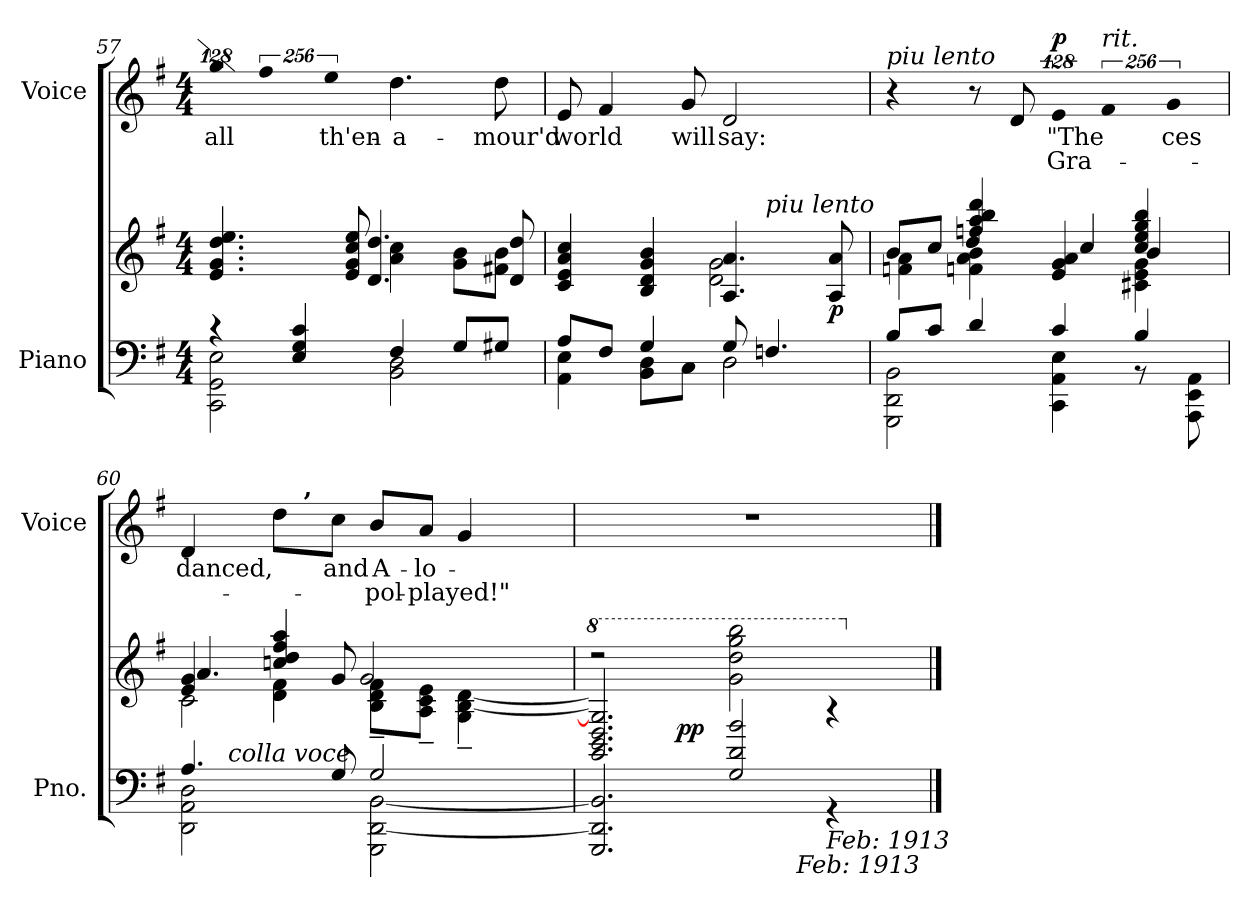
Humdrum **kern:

**kern	**kern	**dynam	**kern	**text	**text	**dynam
*part2	*part2	*part2	*part1	*part1	*part1	*part1
*staff3	*staff2	*staff2/3	*staff1	*staff1	*staff1	*staff1
*I"Piano	*	*	*I"Voice	*	*	*
*I'Pno.	*	*	*I'Voice	*	*	*
*clefF4	*clefG2	*	*clefG2	*	*	*
*k[f#]	*k[f#]	*	*k[f#]	*	*	*
*G:	*G:	*	*G:	*	*	*
*M4/4	*M4/4	*	*M4/4	*	*	*
=57	=57	=57	=57	=57	=57	=57
*^	*^	*	*	*	*	*
!	!	!	!	!	!LO:N:vis=4	!	!	!
!	!	!	!	!	!	!LO:LY:b:color=#000000	!	!
4r	2CCi\ 2GGi 2Ei	2ryy	4.ei/ 4.gi 4.ddi 4.eei	.	512%85ggi\	all	.	.
!	!	!	!	!	!LO:N:vis=4	!	!	!
.	.	.	.	.	1024%171ff#i\	.	.	.
4Ei/ 4Gi 4ci	.	.	.	.	.	.	.	.
!	!	!	!	!	!LO:N:vis=4	!	!	!
!	!	!	!	!	!	!LO:LY:b:color=#000000	!	!
.	.	.	.	.	1024%171eei\	th'en-	.	.
.	.	.	8ei/ 8gi 8cci 8eei	.	.	.	.	.
!	!	!	!	!	!	!LO:LY:b:color=#000000	!	!
4F#i/	2BBi\ 2Di	4ai\ 4cci	4.di/ 4.ddi	.	4.ddi\	-a-	.	.
8Gi/L	.	8gi\ 8biL	.	.	.	.	.	.
!	!	!	!	!	!	!LO:LY:b:color=#000000	!	!
8G#Xi/J	.	8f#Xi\ 8biJ	8di/ 8ddi	.	8ddi\	-mour'd	.	.
=58	=58	=58	=58	=58	=58	=58	=58	=58
!	!	!	!	!	!	!LO:LY:b:color=#000000	!	!
*	*	*	*^	*	*	*	*	*
8Ai/L	4AAi\ 4Ei	4ci/ 4ei 4ai 4cci	2ryy	2ryy	.	8ei/	world	.	.
8F#i/J	.	.	.	.	.	4f#i/	.	.	.
4Gi/	8BBi\ 8DiL	4Bi/ 4di 4gi 4bi	.	.	.	.	.	.	.
!	!	!	!	!	!	!	!LO:LY:b:color=#000000	!	!
.	8Ci\J	.	.	.	.	8gi/	will	.	.
!	!	!	!	!	!	!	!LO:LY:b:color=#000000	!	!
8Gi/	2Di\	4.Ai/ 4.ai	2di\ 2gi	8ryy	.	2di/	say:	.	.
!	!	!	!	!LO:TX:a:i:t=piu lento	!	!	!	!	!
4.Fni/	.	.	.	4.ryy	.	.	.	.	.
.	.	8Ai/ 8ai	.	.	p	.	.	.	.
!!LO:LB:g=z
=59	=59	=59	=59	=59	=59	=59	=59	=59	=59
!	!	!	!	!	!	!LO:TX:a:i:t=piu lento	!	!	!
8Bi/L	2GGGi\ 2DDi 2BBi	8bi/L	4fni\ 4ai	4ryy	.	4r	.	.	.
8ci/J	.	8cci/J	.	.	.	.	.	.	.
4di/	.	4ffni/ 4aai 4bbi 4dddi	4fni\ 4ai 4bi	4ddi/	.	8r	.	.	.
.	.	.	.	.	.	8di/	.	.	.
!	!	!	!	!	!	!LO:N:vis=4	!	!	!
!	!	!	!	!	!	!	!LO:LY:b:color=#000000	!LO:LY:b:color=#000000	!
4ci/	4CCi\ 4AAi 4Ei	4ryy	4ei/ 4gi 4ai	4cci/	.	512%85ei/	"The	Gra-	p
!	!	!	!	!	!	!LO:TX:a:i:t=rit.	!	!	!
!	!	!	!	!	!	!LO:N:vis=4	!	!	!
.	.	.	.	.	.	1024%171f#i/	.	.	.
4Bi/	8r	4cci/ 4eei 4ggi 4bbi	4c#Xi\ 4ei 4gi	4bi/	.	.	.	.	.
!	!	!	!	!	!	!LO:N:vis=4	!	!	!
!	!	!	!	!	!	!	!LO:LY:b:color=#000000	!	!
.	.	.	.	.	.	1024%171gi/	-ces	.	.
.	8AAAi\ 8EEi 8AAi	.	.	.	.	.	.	.	.
=60	=60	=60	=60	=60	=60	=60	=60	=60	=60
*	*	*	*	*^	*	*	*	*	*
!	!	!	!	!	!	!	!	!LO:LY:b:color=#000000	!	!
*	*^	*	*	*	*	*	*^	*	*	*
4.Ai/	2DDi\ 2AAi 2Di	16ryy	4ryy	4ei/ 4gi	2ci\	4.ai/	.	4di/	4ryy	danced,	.	.
.	.	64ryy	.	.	.	.	.	.	.	.	.	.
.	.	128ryy	.	.	.	.	.	.	.	.	.	.
.	.	512.ryy	.	.	.	.	.	.	.	.	.	.
!	!	!LO:TX:a:i:t=colla voce	!	!	!	!	!	!	!	!	!	!
.	.	2ryy	.	.	.	.	.	.	.	.	.	.
.	.	.	4di\ 4f#i	4ccni/ 4ddi 4ff#i 4aai	.	.	.	8ddi\L	32ryy	.	.	.
.	.	.	.	.	.	.	.	.	64ryy	.	.	.
.	.	.	.	.	.	.	.	.	512.ryy	.	.	.
!	!	!	!	!	!	!	!	!	!LO:TX:a:B:t=,	!	!	!
.	.	.	.	.	.	.	.	.	2ryy	.	.	.
!	!	!	!	!	!	!	!	!	!	!LO:LY:b:color=#000000	!	!
8Gi/	.	.	.	.	.	8gi/	.	8cci\J	.	and	.	.
!	!	!	!	!	!	!	!	!	!	!LO:LY:b:color=#000000	!LO:LY:b:color=#000000	!
2Gi/	2GGGi\ [2DDi [2BBi	.	2ryy	8Bi\~ 8di~ 8f#i~L	2ryy	2gi/	.	8bi/L	.	A-	-pol-	.
.	.	4ryy	.	.	.	.	.	.	.	.	.	.
!	!	!	!	!	!	!	!	!	!	!LO:LY:b:color=#000000	!LO:LY:b:color=#000000	!
.	.	.	.	8Ai\~ 8ci~ 8ei~J	.	.	.	8ai/J	.	-lo-	-played!"	.
.	.	.	.	4Gi\~ [4Bi~ [4di~	.	.	.	4gi/	.	.	.	.
.	.	.	.	.	.	.	.	.	8ryy	.	.	.
.	.	8ryy	.	.	.	.	.	.	.	.	.	.
.	.	.	.	.	.	.	.	.	16ryy	.	.	.
.	.	32ryy	.	.	.	.	.	.	.	.	.	.
.	.	.	.	.	.	.	.	.	128ryy	.	.	.
.	.	256ryy	.	.	.	.	.	.	256ryy	.	.	.
.	.	1024ryy	.	.	.	.	.	.	1024ryy	.	.	.
*	*v	*v	*	*	*	*	*	*v	*v	*	*	*
*	*	*v	*v	*v	*v	*	*	*	*	*
=61	=61	=61	=61	=61	=61	=61	=61
*	*	*8va	*	*	*	*	*
*^	*^	*^	*	*	*	*	*
2ryy	2.GGGi/ 2.DDi] 2.BBi]	4ryy	2ryy	2r	2.Gi/ 2.Bi] 2.di] 2.gi]	.	1r	.	.	.
.	.	32ryy	.	.	.	.	.	.	.	.
.	.	128ryy	.	.	.	.	.	.	.	.
.	.	512.ryy	.	.	.	.	.	.	.	.
.	.	2ryy	.	.	.	pp	.	.	.	.
2Gi/ 2di 2bi	.	.	8ryy	2ggi\ 2dddi 2gggi 2bbbi	.	.	.	.	.	.
.	.	.	32ryy	.	.	.	.	.	.	.
.	.	.	128ryy	.	.	.	.	.	.	.
.	.	.	256ryy	.	.	.	.	.	.	.
.	.	.	1024ryy	.	.	.	.	.	.	.
!	!	!	!LO:TX:b:i:t=Feb&colon; 1913	!	!	!	!	!	!	!
.	.	.	4ryy	.	.	.	.	.	.	.
!	!LO:TX:b:i:t=Feb&colon; 1913	!	!	!	!	!	!	!	!	!
.	4r	.	.	.	4r	.	.	.	.	.
.	.	8ryy	.	.	.	.	.	.	.	.
.	.	16ryy	.	.	.	.	.	.	.	.
.	.	.	16ryy	.	.	.	.	.	.	.
.	.	64ryy	.	.	.	.	.	.	.	.
.	.	.	64ryy	.	.	.	.	.	.	.
.	.	256ryy	.	.	.	.	.	.	.	.
.	.	.	512.ryy	.	.	.	.	.	.	.
.	.	1024ryy	.	.	.	.	.	.	.	.
*	*	*	*	*X8va	*	*	*	*	*	*
*v	*v	*v	*v	*	*	*	*	*	*	*
*	*v	*v	*	*	*	*	*
==	==	==	==	==	==	==
*-	*-	*-	*-	*-	*-	*-
